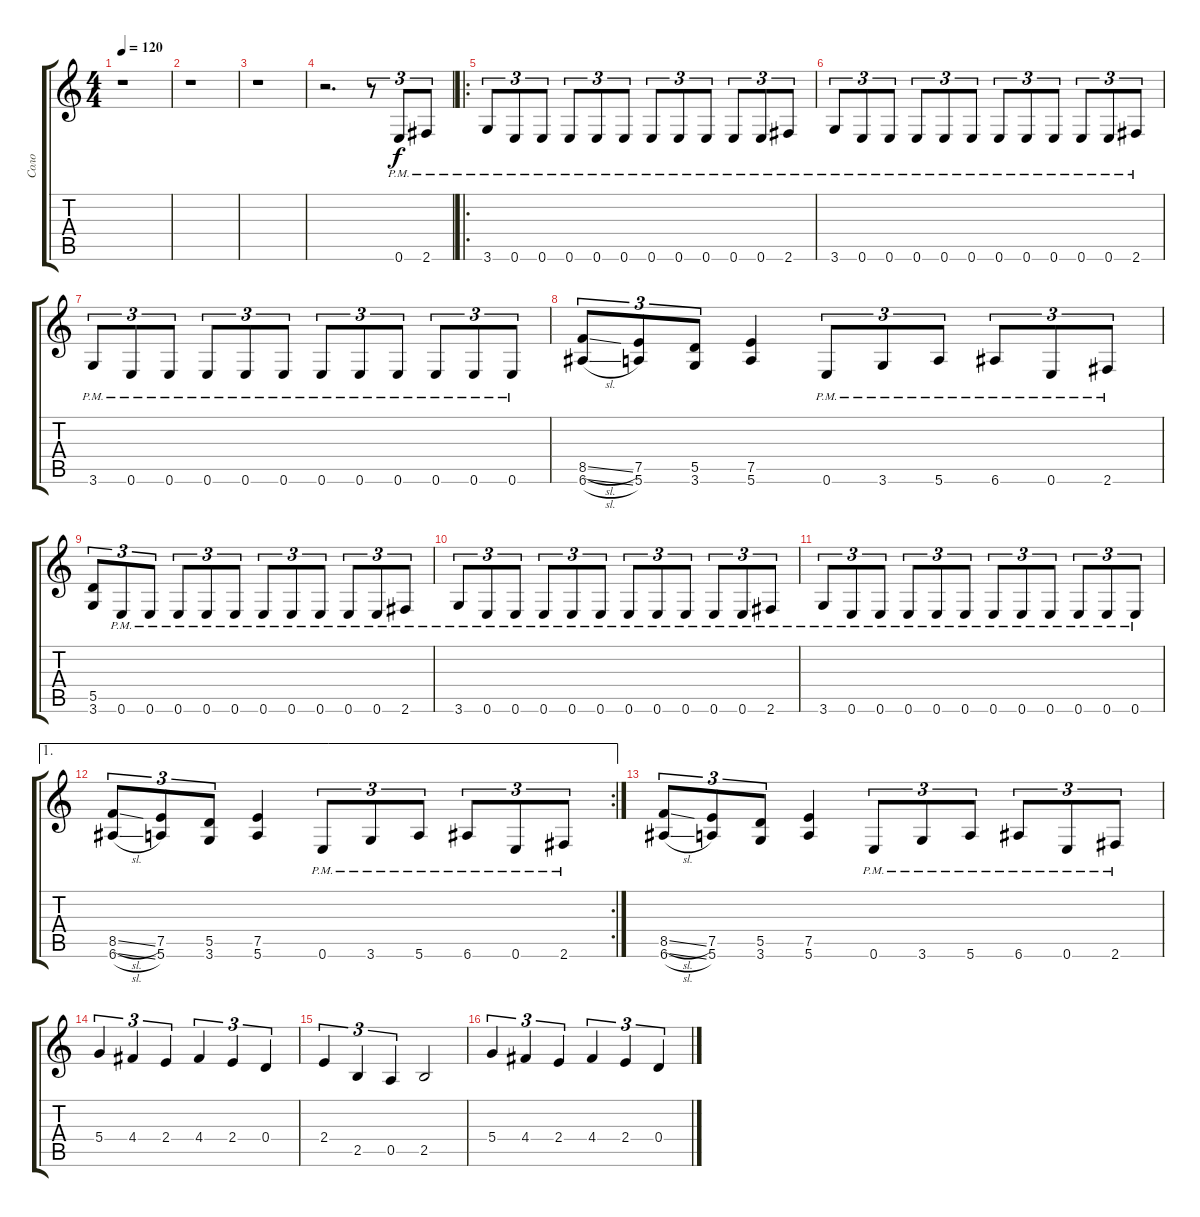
\track ("Соло" "Соло") {instrument distortionguitar}
\staff {score tabs}
\tuning (E4 B3 G3 D3 A2 E2) {hide}
\ts (4 4)
\tempo 120
\clef g2
\ks c
r.1{dy f} |
r.1 |
r.1 |
r.2{d} r.8{tu (3 2)} 0.6{pm}.8{tu (3 2)} 2.6{pm}.8{tu (3 2)} |
\ro
3.6{pm}.8{tu (3 2)} 0.6{pm}.8{tu (3 2)} 0.6{pm}.8{tu (3 2)} 0.6{pm}.8{tu (3 2)} 0.6{pm}.8{tu (3 2)} 0.6{pm}.8{tu (3 2)} 0.6{pm}.8{tu (3 2)} 0.6{pm}.8{tu (3 2)} 0.6{pm}.8{tu (3 2)} 0.6{pm}.8{tu (3 2)} 0.6{pm}.8{tu (3 2)} 2.6{pm}.8{tu (3 2)} |
3.6{pm}.8{tu (3 2)} 0.6{pm}.8{tu (3 2)} 0.6{pm}.8{tu (3 2)} 0.6{pm}.8{tu (3 2)} 0.6{pm}.8{tu (3 2)} 0.6{pm}.8{tu (3 2)} 0.6{pm}.8{tu (3 2)} 0.6{pm}.8{tu (3 2)} 0.6{pm}.8{tu (3 2)} 0.6{pm}.8{tu (3 2)} 0.6{pm}.8{tu (3 2)} 2.6{pm}.8{tu (3 2)} |
3.6{pm}.8{tu (3 2)} 0.6{pm}.8{tu (3 2)} 0.6{pm}.8{tu (3 2)} 0.6{pm}.8{tu (3 2)} 0.6{pm}.8{tu (3 2)} 0.6{pm}.8{tu (3 2)} 0.6{pm}.8{tu (3 2)} 0.6{pm}.8{tu (3 2)} 0.6{pm}.8{tu (3 2)} 0.6{pm}.8{tu (3 2)} 0.6{pm}.8{tu (3 2)} 0.6{pm}.8{tu (3 2)} |
(8.5{sl} 6.6{sl}).8{tu (3 2)} (7.5 5.6).8{tu (3 2)} (5.5 3.6).8{tu (3 2)} (7.5 5.6).4 0.6{pm}.8{tu (3 2)} 3.6{pm}.8{tu (3 2)} 5.6{pm}.8{tu (3 2)} 6.6{pm}.8{tu (3 2)} 0.6{pm}.8{tu (3 2)} 2.6{pm}.8{tu (3 2)} |
(5.5 3.6).8{tu (3 2)} 0.6{pm}.8{tu (3 2)} 0.6{pm}.8{tu (3 2)} 0.6{pm}.8{tu (3 2)} 0.6{pm}.8{tu (3 2)} 0.6{pm}.8{tu (3 2)} 0.6{pm}.8{tu (3 2)} 0.6{pm}.8{tu (3 2)} 0.6{pm}.8{tu (3 2)} 0.6{pm}.8{tu (3 2)} 0.6{pm}.8{tu (3 2)} 2.6{pm}.8{tu (3 2)} |
3.6{pm}.8{tu (3 2)} 0.6{pm}.8{tu (3 2)} 0.6{pm}.8{tu (3 2)} 0.6{pm}.8{tu (3 2)} 0.6{pm}.8{tu (3 2)} 0.6{pm}.8{tu (3 2)} 0.6{pm}.8{tu (3 2)} 0.6{pm}.8{tu (3 2)} 0.6{pm}.8{tu (3 2)} 0.6{pm}.8{tu (3 2)} 0.6{pm}.8{tu (3 2)} 2.6{pm}.8{tu (3 2)} |
3.6{pm}.8{tu (3 2)} 0.6{pm}.8{tu (3 2)} 0.6{pm}.8{tu (3 2)} 0.6{pm}.8{tu (3 2)} 0.6{pm}.8{tu (3 2)} 0.6{pm}.8{tu (3 2)} 0.6{pm}.8{tu (3 2)} 0.6{pm}.8{tu (3 2)} 0.6{pm}.8{tu (3 2)} 0.6{pm}.8{tu (3 2)} 0.6{pm}.8{tu (3 2)} 0.6{pm}.8{tu (3 2)} |
\ae 1
\rc 2
(8.5{sl} 6.6{sl}).8{tu (3 2)} (7.5 5.6).8{tu (3 2)} (5.5 3.6).8{tu (3 2)} (7.5 5.6).4 0.6{pm}.8{tu (3 2)} 3.6{pm}.8{tu (3 2)} 5.6{pm}.8{tu (3 2)} 6.6{pm}.8{tu (3 2)} 0.6{pm}.8{tu (3 2)} 2.6{pm}.8{tu (3 2)} |
(8.5{sl} 6.6{sl}).8{tu (3 2)} (7.5 5.6).8{tu (3 2)} (5.5 3.6).8{tu (3 2)} (7.5 5.6).4 0.6{pm}.8{tu (3 2)} 3.6{pm}.8{tu (3 2)} 5.6{pm}.8{tu (3 2)} 6.6{pm}.8{tu (3 2)} 0.6{pm}.8{tu (3 2)} 2.6{pm}.8{tu (3 2)} |
5.4.4{tu (3 2)} 4.4.4{tu (3 2)} 2.4.4{tu (3 2)} 4.4.4{tu (3 2)} 2.4.4{tu (3 2)} 0.4.4{tu (3 2)} |
2.4.4{tu (3 2)} 2.5.4{tu (3 2)} 0.5.4{tu (3 2)} 2.5.2 |
5.4.4{tu (3 2)} 4.4.4{tu (3 2)} 2.4.4{tu (3 2)} 4.4.4{tu (3 2)} 2.4.4{tu (3 2)} 0.4.4{tu (3 2)}
